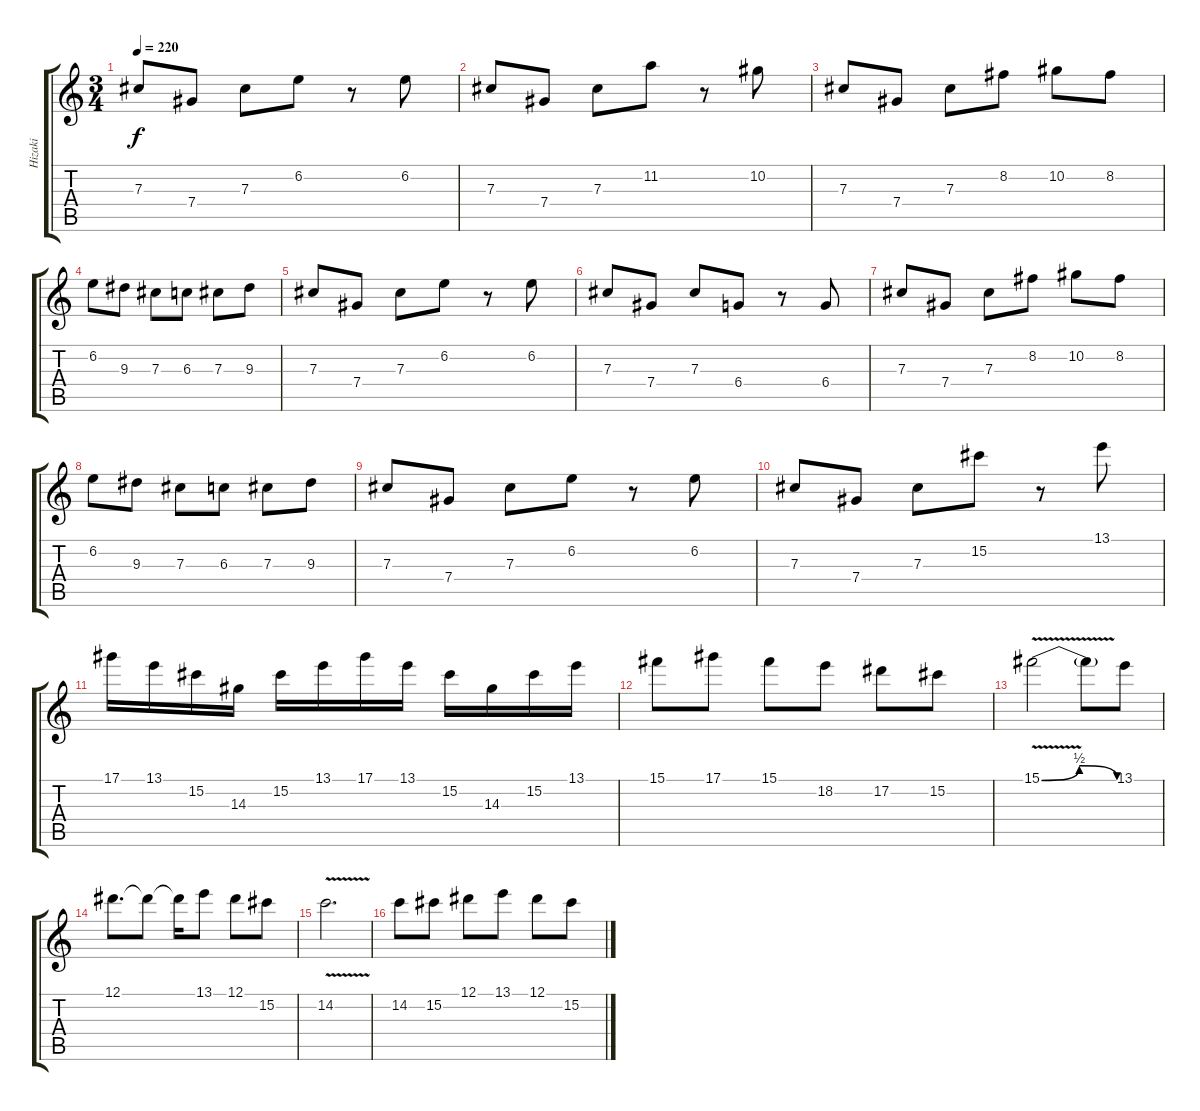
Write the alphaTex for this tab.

\track ("Hizaki" "Hizaki") {instrument distortionguitar}
\staff {score tabs}
\tuning (Eb4 Bb3 Gb3 Db3 Ab2 Db2) {hide}
\ts (3 4)
\tempo 220
\clef g2
\ks c
7.3.8{dy f} 7.4.8 7.3.8 6.2.8 r.8 6.2.8 |
7.3.8 7.4.8 7.3.8 11.2.8 r.8 10.2.8 |
7.3.8 7.4.8 7.3.8 8.2.8 10.2.8 8.2.8 |
6.2.8 9.3.8 7.3.8 6.3.8 7.3.8 9.3.8 |
7.3.8 7.4.8 7.3.8 6.2.8 r.8 6.2.8 |
7.3.8 7.4.8 7.3.8 6.4.8 r.8 6.4.8 |
7.3.8 7.4.8 7.3.8 8.2.8 10.2.8 8.2.8 |
6.2.8 9.3.8 7.3.8 6.3.8 7.3.8 9.3.8 |
7.3.8 7.4.8 7.3.8 6.2.8 r.8 6.2.8 |
7.3.8 7.4.8 7.3.8 15.2.8 r.8 13.1.8 |
17.1.16 13.1.16 15.2.16 14.3.16 15.2.16 13.1.16 17.1.16 13.1.16 15.2.16 14.3.16 15.2.16 13.1.16 |
15.1.8 17.1.8 15.1.8 18.2.8 17.2.8 15.2.8 |
15.1{be (bendrelease 0 0 30 2 45 2 60 0) v}.2 15.1{t}.8 13.1.8 |
12.1.8{d} 12.1{t}.8 12.1{t}.16 13.1.8 12.1.8 15.2.8 |
14.2{v}.2{d} |
14.2.8 15.2.8 12.1.8 13.1.8 12.1.8 15.2.8
